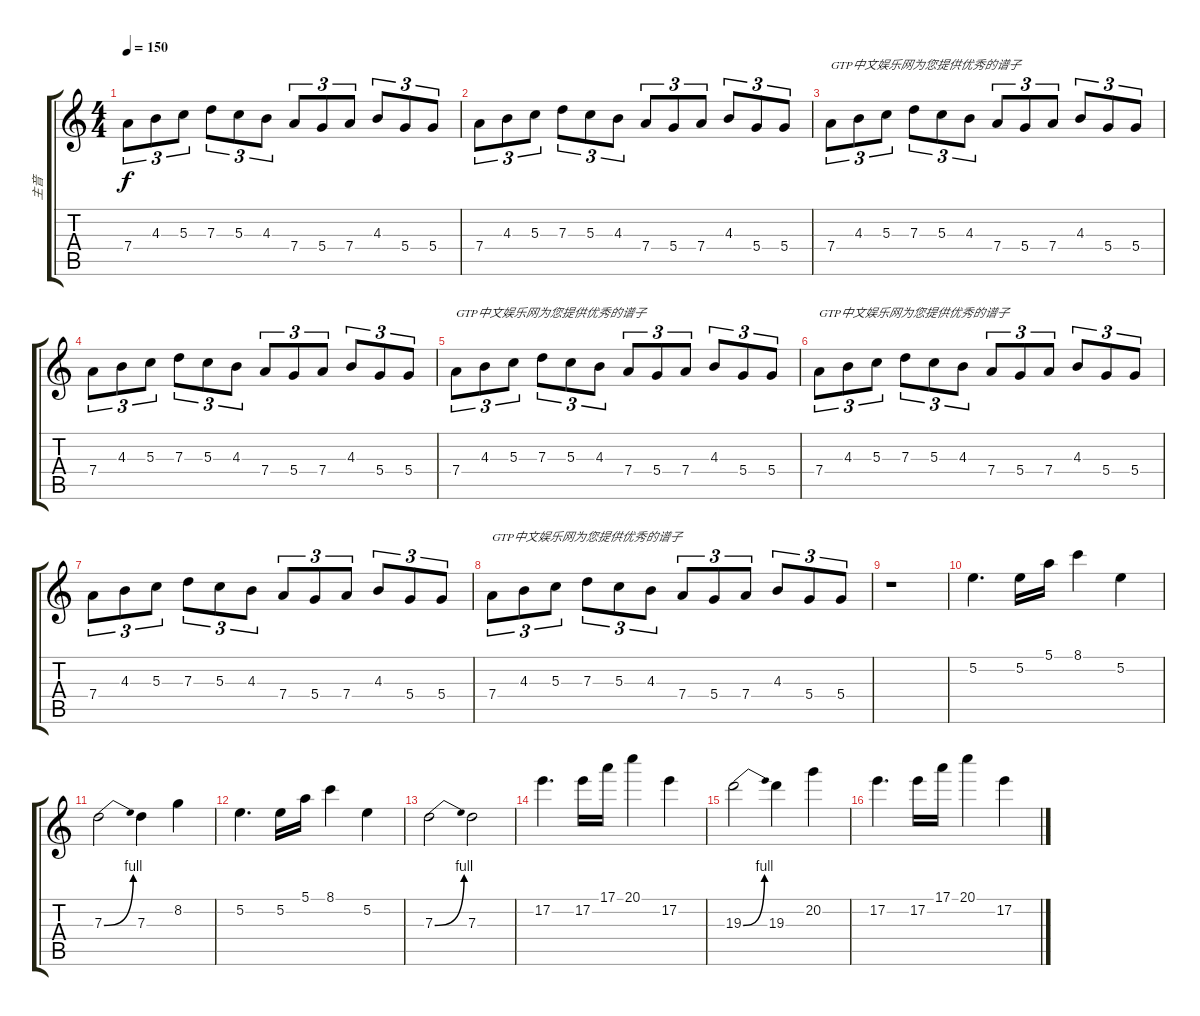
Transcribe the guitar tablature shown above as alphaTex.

\track ("主音" "主音") {instrument overdrivenguitar}
\staff {score tabs}
\tuning (E4 B3 G3 D3 A2 E2) {hide}
\ts (4 4)
\tempo 150
\clef g2
\ks c
7.4.8{tu (3 2) txt " " dy f} 4.3.8{tu (3 2)} 5.3.8{tu (3 2)} 7.3.8{tu (3 2)} 5.3.8{tu (3 2)} 4.3.8{tu (3 2)} 7.4.8{tu (3 2)} 5.4.8{tu (3 2)} 7.4.8{tu (3 2)} 4.3.8{tu (3 2)} 5.4.8{tu (3 2)} 5.4.8{tu (3 2)} |
7.4.8{tu (3 2) txt " "} 4.3.8{tu (3 2)} 5.3.8{tu (3 2)} 7.3.8{tu (3 2)} 5.3.8{tu (3 2)} 4.3.8{tu (3 2)} 7.4.8{tu (3 2)} 5.4.8{tu (3 2)} 7.4.8{tu (3 2)} 4.3.8{tu (3 2)} 5.4.8{tu (3 2)} 5.4.8{tu (3 2)} |
7.4.8{tu (3 2) txt "GTP中文娱乐网为您提供优秀的谱子"} 4.3.8{tu (3 2)} 5.3.8{tu (3 2)} 7.3.8{tu (3 2)} 5.3.8{tu (3 2)} 4.3.8{tu (3 2)} 7.4.8{tu (3 2)} 5.4.8{tu (3 2)} 7.4.8{tu (3 2)} 4.3.8{tu (3 2)} 5.4.8{tu (3 2)} 5.4.8{tu (3 2)} |
7.4.8{tu (3 2) txt " "} 4.3.8{tu (3 2)} 5.3.8{tu (3 2)} 7.3.8{tu (3 2)} 5.3.8{tu (3 2)} 4.3.8{tu (3 2)} 7.4.8{tu (3 2)} 5.4.8{tu (3 2)} 7.4.8{tu (3 2)} 4.3.8{tu (3 2)} 5.4.8{tu (3 2)} 5.4.8{tu (3 2)} |
7.4.8{tu (3 2) txt "GTP中文娱乐网为您提供优秀的谱子"} 4.3.8{tu (3 2)} 5.3.8{tu (3 2)} 7.3.8{tu (3 2)} 5.3.8{tu (3 2)} 4.3.8{tu (3 2)} 7.4.8{tu (3 2)} 5.4.8{tu (3 2)} 7.4.8{tu (3 2)} 4.3.8{tu (3 2)} 5.4.8{tu (3 2)} 5.4.8{tu (3 2)} |
7.4.8{tu (3 2) txt "GTP中文娱乐网为您提供优秀的谱子"} 4.3.8{tu (3 2)} 5.3.8{tu (3 2)} 7.3.8{tu (3 2)} 5.3.8{tu (3 2)} 4.3.8{tu (3 2)} 7.4.8{tu (3 2)} 5.4.8{tu (3 2)} 7.4.8{tu (3 2)} 4.3.8{tu (3 2)} 5.4.8{tu (3 2)} 5.4.8{tu (3 2)} |
7.4.8{tu (3 2) txt " "} 4.3.8{tu (3 2)} 5.3.8{tu (3 2)} 7.3.8{tu (3 2)} 5.3.8{tu (3 2)} 4.3.8{tu (3 2)} 7.4.8{tu (3 2)} 5.4.8{tu (3 2)} 7.4.8{tu (3 2)} 4.3.8{tu (3 2)} 5.4.8{tu (3 2)} 5.4.8{tu (3 2)} |
7.4.8{tu (3 2) txt "GTP中文娱乐网为您提供优秀的谱子"} 4.3.8{tu (3 2)} 5.3.8{tu (3 2)} 7.3.8{tu (3 2)} 5.3.8{tu (3 2)} 4.3.8{tu (3 2)} 7.4.8{tu (3 2)} 5.4.8{tu (3 2)} 7.4.8{tu (3 2)} 4.3.8{tu (3 2)} 5.4.8{tu (3 2)} 5.4.8{tu (3 2)} |
r.1 |
5.2.4{d} 5.2.16 5.1.16 8.1.4 5.2.4 |
7.3{be (bend 0 0 60 4)}.2 7.3.4 8.2.4 |
5.2.4{d} 5.2.16 5.1.16 8.1.4 5.2.4 |
7.3{be (bend 0 0 60 4)}.2 7.3.2 |
17.2.4{d} 17.2.16 17.1.16 20.1.4 17.2.4 |
19.3{be (bend 0 0 60 4)}.2 19.3.4 20.2.4 |
17.2.4{d} 17.2.16 17.1.16 20.1.4 17.2.4
